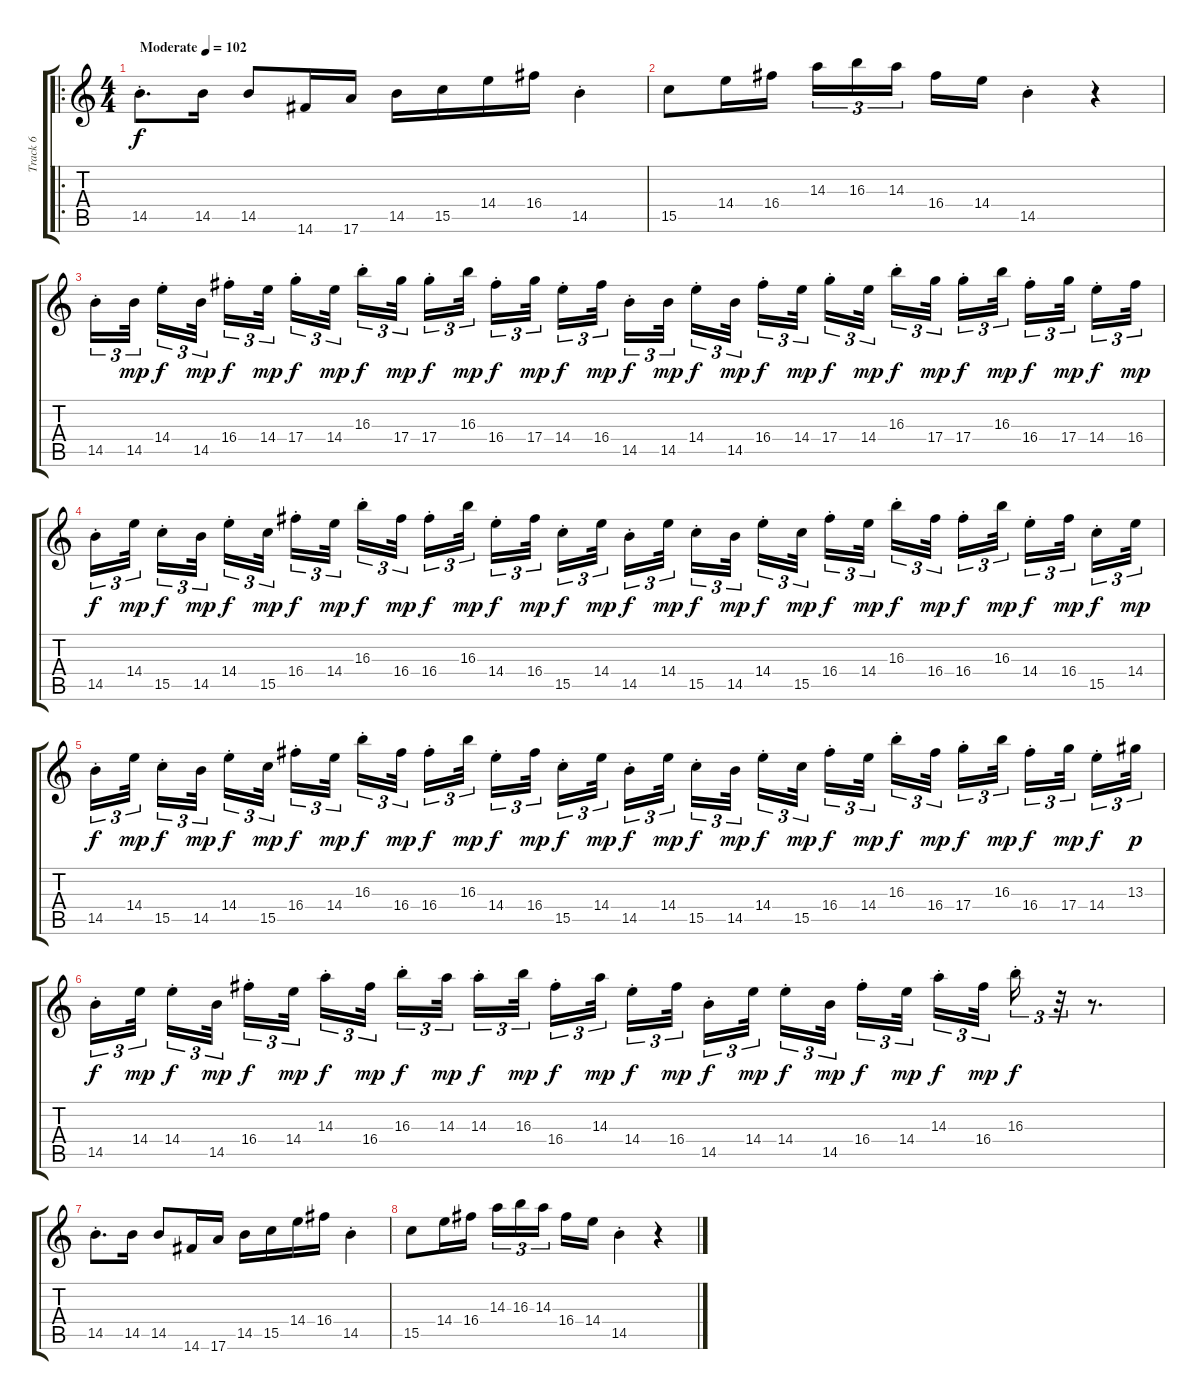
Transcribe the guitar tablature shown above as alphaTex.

\track ("Track 6" "Track 6") {instrument electricguitarclean}
\staff {score tabs}
\tuning (E4 B3 G3 D3 A2 E2) {hide}
\ro
\ts (4 4)
\tempo (102 "Moderate")
\clef g2
\ks c
14.5{st}.8{d dy f instrument electricguitarclean} 14.5.16 14.5.8 14.6.16 17.6.16 14.5.16 15.5.16 14.4.16 16.4.16 14.5{st}.4 |
15.5.8 14.4.16 16.4.16 14.3.16{tu (3 2)} 16.3.16{tu (3 2)} 14.3.16{tu (3 2) beam splitsecondary} 16.4.16 14.4.16 14.5{st}.4 r.4 |
14.5{st}.16{tu (3 2)} 14.5.32{tu (3 2) dy mp beam splitsecondary} 14.4{st}.16{tu (3 2) dy f} 14.5.32{tu (3 2) dy mp beam splitsecondary} 16.4{st}.16{tu (3 2) dy f} 14.4.32{tu (3 2) dy mp beam splitsecondary} 17.4{st}.16{tu (3 2) dy f} 14.4.32{tu (3 2) dy mp} 16.3{st}.16{tu (3 2) dy f} 17.4.32{tu (3 2) dy mp beam splitsecondary} 17.4{st}.16{tu (3 2) dy f} 16.3.32{tu (3 2) dy mp beam splitsecondary} 16.4{st}.16{tu (3 2) dy f} 17.4.32{tu (3 2) dy mp beam splitsecondary} 14.4{st}.16{tu (3 2) dy f} 16.4.32{tu (3 2) dy mp} 14.5{st}.16{tu (3 2) dy f} 14.5.32{tu (3 2) dy mp beam splitsecondary} 14.4{st}.16{tu (3 2) dy f} 14.5.32{tu (3 2) dy mp beam splitsecondary} 16.4{st}.16{tu (3 2) dy f} 14.4.32{tu (3 2) dy mp beam splitsecondary} 17.4{st}.16{tu (3 2) dy f} 14.4.32{tu (3 2) dy mp} 16.3{st}.16{tu (3 2) dy f} 17.4.32{tu (3 2) dy mp beam splitsecondary} 17.4{st}.16{tu (3 2) dy f} 16.3.32{tu (3 2) dy mp beam splitsecondary} 16.4{st}.16{tu (3 2) dy f} 17.4.32{tu (3 2) dy mp beam splitsecondary} 14.4{st}.16{tu (3 2) dy f} 16.4.32{tu (3 2) dy mp} |
14.5{st}.16{tu (3 2) dy f} 14.4.32{tu (3 2) dy mp beam splitsecondary} 15.5{st}.16{tu (3 2) dy f} 14.5.32{tu (3 2) dy mp beam splitsecondary} 14.4{st}.16{tu (3 2) dy f} 15.5.32{tu (3 2) dy mp beam splitsecondary} 16.4{st}.16{tu (3 2) dy f} 14.4.32{tu (3 2) dy mp} 16.3{st}.16{tu (3 2) dy f} 16.4.32{tu (3 2) dy mp beam splitsecondary} 16.4{st}.16{tu (3 2) dy f} 16.3.32{tu (3 2) dy mp beam splitsecondary} 14.4{st}.16{tu (3 2) dy f} 16.4.32{tu (3 2) dy mp beam splitsecondary} 15.5{st}.16{tu (3 2) dy f} 14.4.32{tu (3 2) dy mp} 14.5{st}.16{tu (3 2) dy f} 14.4.32{tu (3 2) dy mp beam splitsecondary} 15.5{st}.16{tu (3 2) dy f} 14.5.32{tu (3 2) dy mp beam splitsecondary} 14.4{st}.16{tu (3 2) dy f} 15.5.32{tu (3 2) dy mp beam splitsecondary} 16.4{st}.16{tu (3 2) dy f} 14.4.32{tu (3 2) dy mp} 16.3{st}.16{tu (3 2) dy f} 16.4.32{tu (3 2) dy mp beam splitsecondary} 16.4{st}.16{tu (3 2) dy f} 16.3.32{tu (3 2) dy mp beam splitsecondary} 14.4{st}.16{tu (3 2) dy f} 16.4.32{tu (3 2) dy mp beam splitsecondary} 15.5{st}.16{tu (3 2) dy f} 14.4.32{tu (3 2) dy mp} |
14.5{st}.16{tu (3 2) dy f} 14.4.32{tu (3 2) dy mp beam splitsecondary} 15.5{st}.16{tu (3 2) dy f} 14.5.32{tu (3 2) dy mp beam splitsecondary} 14.4{st}.16{tu (3 2) dy f} 15.5.32{tu (3 2) dy mp beam splitsecondary} 16.4{st}.16{tu (3 2) dy f} 14.4.32{tu (3 2) dy mp} 16.3{st}.16{tu (3 2) dy f} 16.4.32{tu (3 2) dy mp beam splitsecondary} 16.4{st}.16{tu (3 2) dy f} 16.3.32{tu (3 2) dy mp beam splitsecondary} 14.4{st}.16{tu (3 2) dy f} 16.4.32{tu (3 2) dy mp beam splitsecondary} 15.5{st}.16{tu (3 2) dy f} 14.4.32{tu (3 2) dy mp} 14.5{st}.16{tu (3 2) dy f} 14.4.32{tu (3 2) dy mp beam splitsecondary} 15.5{st}.16{tu (3 2) dy f} 14.5.32{tu (3 2) dy mp beam splitsecondary} 14.4{st}.16{tu (3 2) dy f} 15.5.32{tu (3 2) dy mp beam splitsecondary} 16.4{st}.16{tu (3 2) dy f} 14.4.32{tu (3 2) dy mp} 16.3{st}.16{tu (3 2) dy f} 16.4.32{tu (3 2) dy mp beam splitsecondary} 17.4{st}.16{tu (3 2) dy f} 16.3.32{tu (3 2) dy mp beam splitsecondary} 16.4{st}.16{tu (3 2) dy f} 17.4.32{tu (3 2) dy mp beam splitsecondary} 14.4{st}.16{tu (3 2) dy f} 13.3.32{tu (3 2) dy p} |
14.5{st}.16{tu (3 2) dy f} 14.4.32{tu (3 2) dy mp beam splitsecondary} 14.4{st}.16{tu (3 2) dy f} 14.5.32{tu (3 2) dy mp beam splitsecondary} 16.4{st}.16{tu (3 2) dy f} 14.4.32{tu (3 2) dy mp beam splitsecondary} 14.3{st}.16{tu (3 2) dy f} 16.4.32{tu (3 2) dy mp} 16.3{st}.16{tu (3 2) dy f} 14.3.32{tu (3 2) dy mp beam splitsecondary} 14.3{st}.16{tu (3 2) dy f} 16.3.32{tu (3 2) dy mp beam splitsecondary} 16.4{st}.16{tu (3 2) dy f} 14.3.32{tu (3 2) dy mp beam splitsecondary} 14.4{st}.16{tu (3 2) dy f} 16.4.32{tu (3 2) dy mp} 14.5{st}.16{tu (3 2) dy f} 14.4.32{tu (3 2) dy mp beam splitsecondary} 14.4{st}.16{tu (3 2) dy f} 14.5.32{tu (3 2) dy mp beam splitsecondary} 16.4{st}.16{tu (3 2) dy f} 14.4.32{tu (3 2) dy mp beam splitsecondary} 14.3{st}.16{tu (3 2) dy f} 16.4.32{tu (3 2) dy mp} 16.3{st}.16{tu (3 2) dy f} r.32{tu (3 2)} r.8{d} |
14.5{st}.8{d} 14.5.16 14.5.8 14.6.16 17.6.16 14.5.16 15.5.16 14.4.16 16.4.16 14.5{st}.4 |
15.5.8 14.4.16 16.4.16 14.3.16{tu (3 2)} 16.3.16{tu (3 2)} 14.3.16{tu (3 2) beam splitsecondary} 16.4.16 14.4.16 14.5{st}.4 r.4
